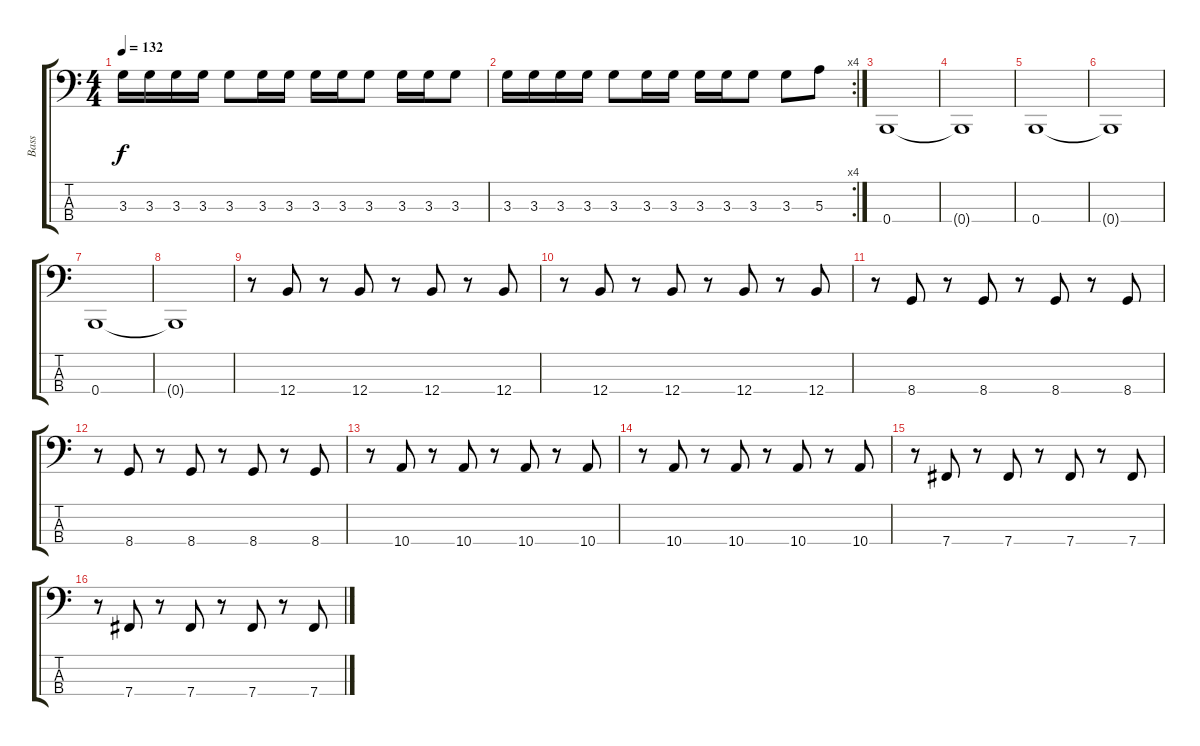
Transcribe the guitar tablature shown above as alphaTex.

\track ("Bass" "Bass") {instrument electricbassfinger}
\staff {score tabs}
\tuning (D3 A2 E2 B0) {hide}
\ts (4 4)
\tempo 132
\clef f4
\ks c
3.3.16{dy f} 3.3.16 3.3.16 3.3.16 3.3.8 3.3.16 3.3.16 3.3.16 3.3.16 3.3.8 3.3.16 3.3.16 3.3.8 |
\rc 4
3.3.16 3.3.16 3.3.16 3.3.16 3.3.8 3.3.16 3.3.16 3.3.16 3.3.16 3.3.8 3.3.8 5.3.8 |
0.4.1 |
0.4{t}.1 |
0.4.1 |
0.4{t}.1 |
0.4.1 |
0.4{t}.1 |
r.8 12.4.8 r.8 12.4.8 r.8 12.4.8 r.8 12.4.8 |
r.8 12.4.8 r.8 12.4.8 r.8 12.4.8 r.8 12.4.8 |
r.8 8.4.8 r.8 8.4.8 r.8 8.4.8 r.8 8.4.8 |
r.8 8.4.8 r.8 8.4.8 r.8 8.4.8 r.8 8.4.8 |
r.8 10.4.8 r.8 10.4.8 r.8 10.4.8 r.8 10.4.8 |
r.8 10.4.8 r.8 10.4.8 r.8 10.4.8 r.8 10.4.8 |
r.8 7.4.8 r.8 7.4.8 r.8 7.4.8 r.8 7.4.8 |
r.8 7.4.8 r.8 7.4.8 r.8 7.4.8 r.8 7.4.8
